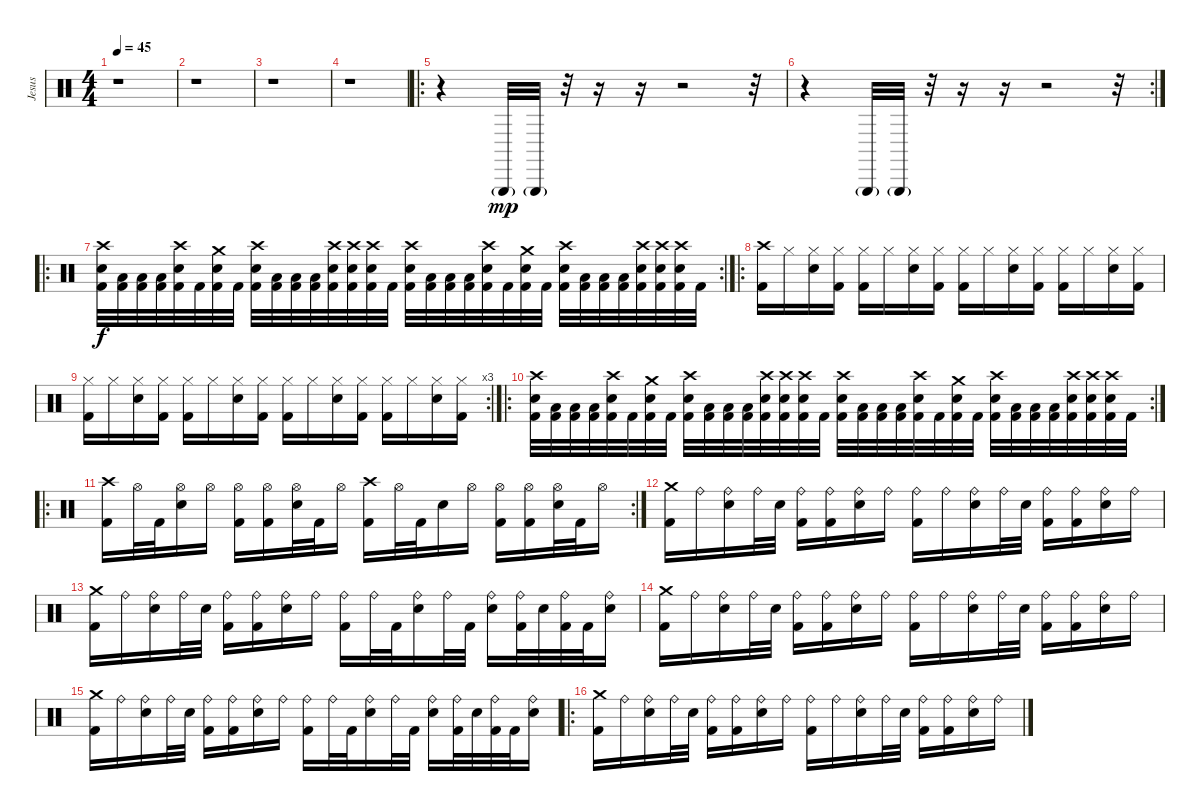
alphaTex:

\track ("Jesus" "Jesus") {instrument percussion}
\staff {score}
\articulation defaults
\ts (4 4)
\tempo 45
\clef neutral
\ks c
r.1{dy mp} |
r.1 |
r.1 |
r.1 |
\ro
r.4 "Triangle (hit)"{g}.32 "Triangle (hit)"{g}.32 r.32 r.16 r.16 r.2 r.32 |
\rc 2
r.4 "Triangle (hit)"{g}.32 "Triangle (hit)"{g}.32 r.32 r.16 r.16 r.2 r.32 |
\ro
\rc 2
("Crash high (hit)" "Metronome (bell)" "Kick (hit) 2").32{dy f} ("Low Floor Tom (hit)" "Kick (hit) 2").32 ("Low Floor Tom (hit)" "Kick (hit) 2").32 ("Low Floor Tom (hit)" "Kick (hit) 2").32 ("Crash high (hit)" "Metronome (bell)" "Kick (hit) 2").32 "Kick (hit) 2".32 ("Crash medium (hit)" "Metronome (bell)" "Kick (hit) 2").32 "Kick (hit) 2".32 ("Crash high (hit)" "Metronome (bell)" "Kick (hit) 2").32 ("Low Floor Tom (hit)" "Kick (hit) 2").32 ("Low Floor Tom (hit)" "Kick (hit) 2").32 ("Low Floor Tom (hit)" "Kick (hit) 2").32 ("Crash high (hit)" "Metronome (bell)" "Kick (hit) 2").32 ("Crash high (hit)" "Metronome (bell)" "Kick (hit) 2").32 ("Crash high (hit)" "Metronome (bell)" "Kick (hit) 2").32 "Kick (hit) 2".32 ("Crash high (hit)" "Metronome (bell)" "Kick (hit) 2").32 ("Low Floor Tom (hit)" "Kick (hit) 2").32 ("Low Floor Tom (hit)" "Kick (hit) 2").32 ("Low Floor Tom (hit)" "Kick (hit) 2").32 ("Crash high (hit)" "Metronome (bell)" "Kick (hit) 2").32 "Kick (hit) 2".32 ("Crash medium (hit)" "Metronome (bell)" "Kick (hit) 2").32 "Kick (hit) 2".32 ("Crash high (hit)" "Metronome (bell)" "Kick (hit) 2").32 ("Low Floor Tom (hit)" "Kick (hit) 2").32 ("Low Floor Tom (hit)" "Kick (hit) 2").32 ("Low Floor Tom (hit)" "Kick (hit) 2").32 ("Crash high (hit)" "Metronome (bell)" "Kick (hit) 2").32 ("Crash high (hit)" "Metronome (bell)" "Kick (hit) 2").32 ("Crash high (hit)" "Metronome (bell)" "Kick (hit) 2").32 "Kick (hit) 2".32 |
\ro
("Crash high (hit)" "Kick (hit) 2").16 "Hi-Hat (closed)".16 ("Hi-Hat (closed)" "Metronome (bell)").16 ("Hi-Hat (closed)" "Kick (hit) 2").16 ("Hi-Hat (closed)" "Kick (hit) 2").16 "Hi-Hat (closed)".16 ("Hi-Hat (closed)" "Metronome (bell)").16 ("Hi-Hat (closed)" "Kick (hit) 2").16 ("Hi-Hat (closed)" "Kick (hit) 2").16 "Hi-Hat (closed)".16 ("Hi-Hat (closed)" "Metronome (bell)").16 ("Hi-Hat (closed)" "Kick (hit) 2").16 ("Hi-Hat (closed)" "Kick (hit) 2").16 "Hi-Hat (closed)".16 ("Hi-Hat (closed)" "Metronome (bell)").16 ("Hi-Hat (closed)" "Kick (hit) 2").16 |
\rc 3
("Hi-Hat (closed)" "Kick (hit) 2").16 "Hi-Hat (closed)".16 ("Hi-Hat (closed)" "Metronome (bell)").16 ("Hi-Hat (closed)" "Kick (hit) 2").16 ("Hi-Hat (closed)" "Kick (hit) 2").16 "Hi-Hat (closed)".16 ("Hi-Hat (closed)" "Metronome (bell)").16 ("Hi-Hat (closed)" "Kick (hit) 2").16 ("Hi-Hat (closed)" "Kick (hit) 2").16 "Hi-Hat (closed)".16 ("Hi-Hat (closed)" "Metronome (bell)").16 ("Hi-Hat (closed)" "Kick (hit) 2").16 ("Hi-Hat (closed)" "Kick (hit) 2").16 "Hi-Hat (closed)".16 ("Hi-Hat (closed)" "Metronome (bell)").16 ("Hi-Hat (closed)" "Kick (hit) 2").16 |
\ro
\rc 2
("Crash high (hit)" "Metronome (bell)" "Kick (hit) 2").32 ("Low Floor Tom (hit)" "Kick (hit) 2").32 ("Low Floor Tom (hit)" "Kick (hit) 2").32 ("Low Floor Tom (hit)" "Kick (hit) 2").32 ("Crash high (hit)" "Metronome (bell)" "Kick (hit) 2").32 "Kick (hit) 2".32 ("Crash medium (hit)" "Metronome (bell)" "Kick (hit) 2").32 "Kick (hit) 2".32 ("Crash high (hit)" "Metronome (bell)" "Kick (hit) 2").32 ("Low Floor Tom (hit)" "Kick (hit) 2").32 ("Low Floor Tom (hit)" "Kick (hit) 2").32 ("Low Floor Tom (hit)" "Kick (hit) 2").32 ("Crash high (hit)" "Metronome (bell)" "Kick (hit) 2").32 ("Crash high (hit)" "Metronome (bell)" "Kick (hit) 2").32 ("Crash high (hit)" "Metronome (bell)" "Kick (hit) 2").32 "Kick (hit) 2".32 ("Crash high (hit)" "Metronome (bell)" "Kick (hit) 2").32 ("Low Floor Tom (hit)" "Kick (hit) 2").32 ("Low Floor Tom (hit)" "Kick (hit) 2").32 ("Low Floor Tom (hit)" "Kick (hit) 2").32 ("Crash high (hit)" "Metronome (bell)" "Kick (hit) 2").32 "Kick (hit) 2".32 ("Crash medium (hit)" "Metronome (bell)" "Kick (hit) 2").32 "Kick (hit) 2".32 ("Crash high (hit)" "Metronome (bell)" "Kick (hit) 2").32 ("Low Floor Tom (hit)" "Kick (hit) 2").32 ("Low Floor Tom (hit)" "Kick (hit) 2").32 ("Low Floor Tom (hit)" "Kick (hit) 2").32 ("Crash high (hit)" "Metronome (bell)" "Kick (hit) 2").32 ("Crash high (hit)" "Metronome (bell)" "Kick (hit) 2").32 ("Crash high (hit)" "Metronome (bell)" "Kick (hit) 2").32 "Kick (hit) 2".32 |
\ro
\rc 2
("Crash high (hit)" "Kick (hit) 2").16 "Hi-Hat (open)".32 "Kick (hit) 2".32 ("Hi-Hat (open)" "Metronome (bell)").16 "Hi-Hat (open)".16 ("Hi-Hat (open)" "Kick (hit) 2").16 ("Hi-Hat (open)" "Kick (hit) 2").16 ("Hi-Hat (open)" "Metronome (bell)").32 "Kick (hit) 2".32 "Hi-Hat (open)".16 ("Crash high (hit)" "Kick (hit) 2").16 "Hi-Hat (open)".32 "Kick (hit) 2".32 "Metronome (bell)".16 "Hi-Hat (open)".16 ("Hi-Hat (open)" "Kick (hit) 2").16 ("Hi-Hat (open)" "Kick (hit) 2").16 ("Hi-Hat (open)" "Metronome (bell)").32 "Kick (hit) 2".32 "Hi-Hat (open)".16 |
("Crash medium (hit)" "Kick (hit) 2").16 "Ride (bell)".16 ("Ride (bell)" "Metronome (bell)").16 "Ride (bell)".32 "Metronome (bell)".32 ("Ride (bell)" "Kick (hit) 2").16 ("Ride (bell)" "Kick (hit) 2").16 ("Ride (bell)" "Metronome (bell)").16 "Ride (bell)".16 ("Ride (bell)" "Kick (hit) 2").16 "Ride (bell)".16 ("Ride (bell)" "Metronome (bell)").16 "Ride (bell)".32 "Metronome (bell)".32 ("Ride (bell)" "Kick (hit) 2").16 ("Ride (bell)" "Kick (hit) 2").16 ("Ride (bell)" "Metronome (bell)").16 "Ride (bell)".16 |
("Crash medium (hit)" "Kick (hit) 2").16 "Ride (bell)".16 ("Ride (bell)" "Metronome (bell)").16 "Ride (bell)".32 "Metronome (bell)".32 ("Ride (bell)" "Kick (hit) 2").16 ("Ride (bell)" "Kick (hit) 2").16 ("Ride (bell)" "Metronome (bell)").16 "Ride (bell)".16 ("Ride (bell)" "Kick (hit) 2").16 "Ride (bell)".32 "Kick (hit) 2".32 ("Ride (bell)" "Metronome (bell)").16 "Ride (bell)".32 "Kick (hit) 2".32 ("Ride (bell)" "Metronome (bell)").16 ("Ride (bell)" "Kick (hit) 2").32 "Metronome (bell)".32 ("Ride (bell)" "Kick (hit) 2").32 "Kick (hit) 2".32 ("Ride (bell)" "Metronome (bell)").16 |
("Crash medium (hit)" "Kick (hit) 2").16 "Ride (bell)".16 ("Ride (bell)" "Metronome (bell)").16 "Ride (bell)".32 "Metronome (bell)".32 ("Ride (bell)" "Kick (hit) 2").16 ("Ride (bell)" "Kick (hit) 2").16 ("Ride (bell)" "Metronome (bell)").16 "Ride (bell)".16 ("Ride (bell)" "Kick (hit) 2").16 "Ride (bell)".16 ("Ride (bell)" "Metronome (bell)").16 "Ride (bell)".32 "Metronome (bell)".32 ("Ride (bell)" "Kick (hit) 2").16 ("Ride (bell)" "Kick (hit) 2").16 ("Ride (bell)" "Metronome (bell)").16 "Ride (bell)".16 |
("Crash medium (hit)" "Kick (hit) 2").16 "Ride (bell)".16 ("Ride (bell)" "Metronome (bell)").16 "Ride (bell)".32 "Metronome (bell)".32 ("Ride (bell)" "Kick (hit) 2").16 ("Ride (bell)" "Kick (hit) 2").16 ("Ride (bell)" "Metronome (bell)").16 "Ride (bell)".16 ("Ride (bell)" "Kick (hit) 2").16 "Ride (bell)".32 "Kick (hit) 2".32 ("Ride (bell)" "Metronome (bell)").16 "Ride (bell)".32 "Kick (hit) 2".32 ("Ride (bell)" "Metronome (bell)").16 ("Ride (bell)" "Kick (hit) 2").32 "Metronome (bell)".32 ("Ride (bell)" "Kick (hit) 2").32 "Kick (hit) 2".32 ("Ride (bell)" "Metronome (bell)").16 |
\ro
("Crash medium (hit)" "Kick (hit) 2").16 "Ride (bell)".16 ("Ride (bell)" "Metronome (bell)").16 "Ride (bell)".32 "Metronome (bell)".32 ("Ride (bell)" "Kick (hit) 2").16 ("Ride (bell)" "Kick (hit) 2").16 ("Ride (bell)" "Metronome (bell)").16 "Ride (bell)".16 ("Ride (bell)" "Kick (hit) 2").16 "Ride (bell)".16 ("Ride (bell)" "Metronome (bell)").16 "Ride (bell)".32 "Metronome (bell)".32 ("Ride (bell)" "Kick (hit) 2").16 ("Ride (bell)" "Kick (hit) 2").16 ("Ride (bell)" "Metronome (bell)").16 "Ride (bell)".16
